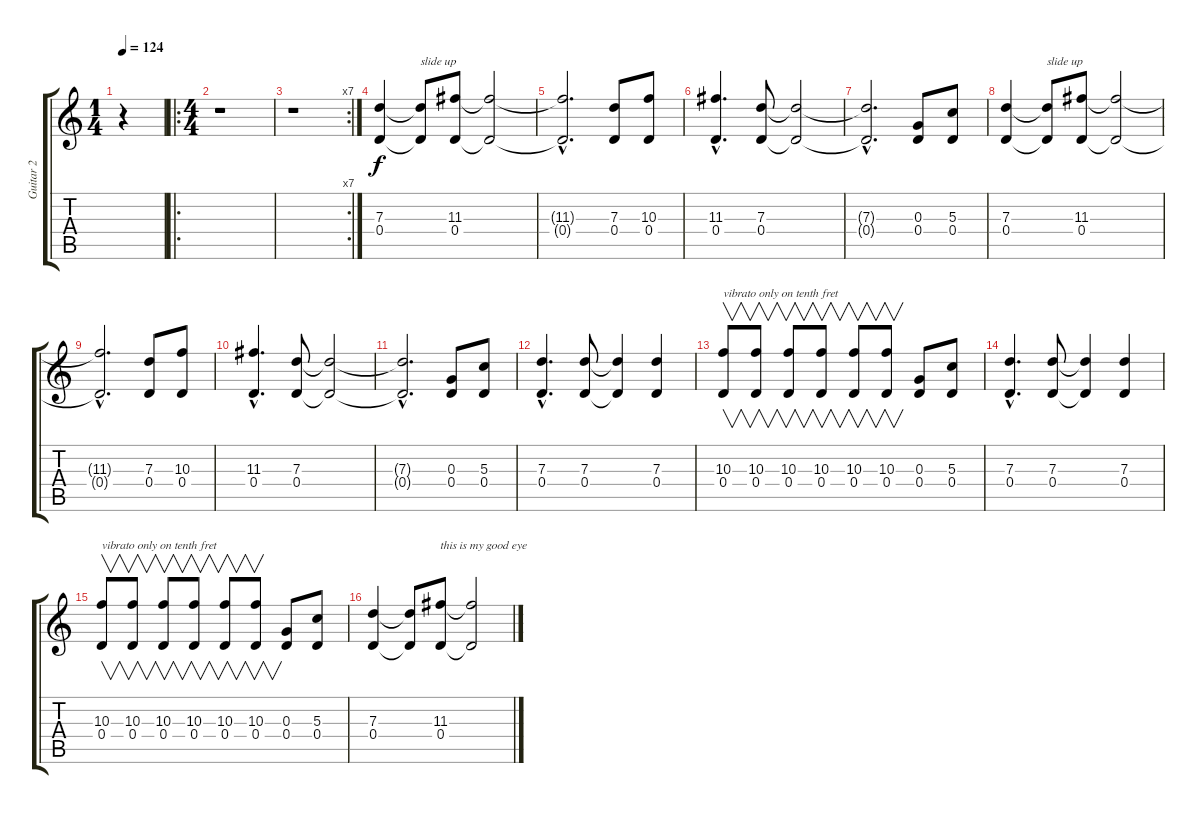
\track ("Guitar 2" "Guitar 2") {instrument overdrivenguitar}
\staff {score tabs}
\tuning (E4 B3 G3 D3 A2 B1) {hide}
\ts (1 4)
\tempo 124
\clef g2
\ks c
r.4{dy f instrument overdrivenguitar} |
\ro
\ts (4 4)
r.1 |
\rc 7
r.1 |
(7.3 0.4).4 (7.3{t} 0.4{t}).8{txt "slide up"} (11.3 0.4).8 (11.3{t} 0.4{t}).2 |
(11.3{hac t} 0.4{hac t}).2{d} (7.3 0.4).8 (10.3 0.4).8 |
(11.3{hac} 0.4{hac}).4{d} (7.3 0.4).8 (7.3{t} 0.4{t}).2 |
(7.3{hac t} 0.4{hac t}).2{d} (0.3 0.4).8 (5.3 0.4).8 |
(7.3 0.4).4 (7.3{t} 0.4{t}).8{txt "slide up"} (11.3 0.4).8 (11.3{t} 0.4{t}).2 |
(11.3{hac t} 0.4{hac t}).2{d} (7.3 0.4).8 (10.3 0.4).8 |
(11.3{hac} 0.4{hac}).4{d} (7.3 0.4).8 (7.3{t} 0.4{t}).2 |
(7.3{hac t} 0.4{hac t}).2{d} (0.3 0.4).8 (5.3 0.4).8 |
(7.3{hac} 0.4{hac}).4{d} (7.3 0.4).8 (7.3{t} 0.4{t}).4 (7.3 0.4).4 |
(10.3 0.4).8{v txt "vibrato only on tenth fret"} (10.3 0.4).8{v} (10.3 0.4).8{v} (10.3 0.4).8{v} (10.3 0.4).8{v} (10.3 0.4).8{v} (0.3 0.4).8 (5.3 0.4).8 |
(7.3{hac} 0.4{hac}).4{d} (7.3 0.4).8 (7.3{t} 0.4{t}).4 (7.3 0.4).4 |
(10.3 0.4).8{v txt "vibrato only on tenth fret"} (10.3 0.4).8{v} (10.3 0.4).8{v} (10.3 0.4).8{v} (10.3 0.4).8{v} (10.3 0.4).8{v} (0.3 0.4).8 (5.3 0.4).8 |
(7.3 0.4).4 (7.3{t} 0.4{t}).8 (11.3 0.4).8{txt "this is my good eye"} (11.3{t} 0.4{t}).2
